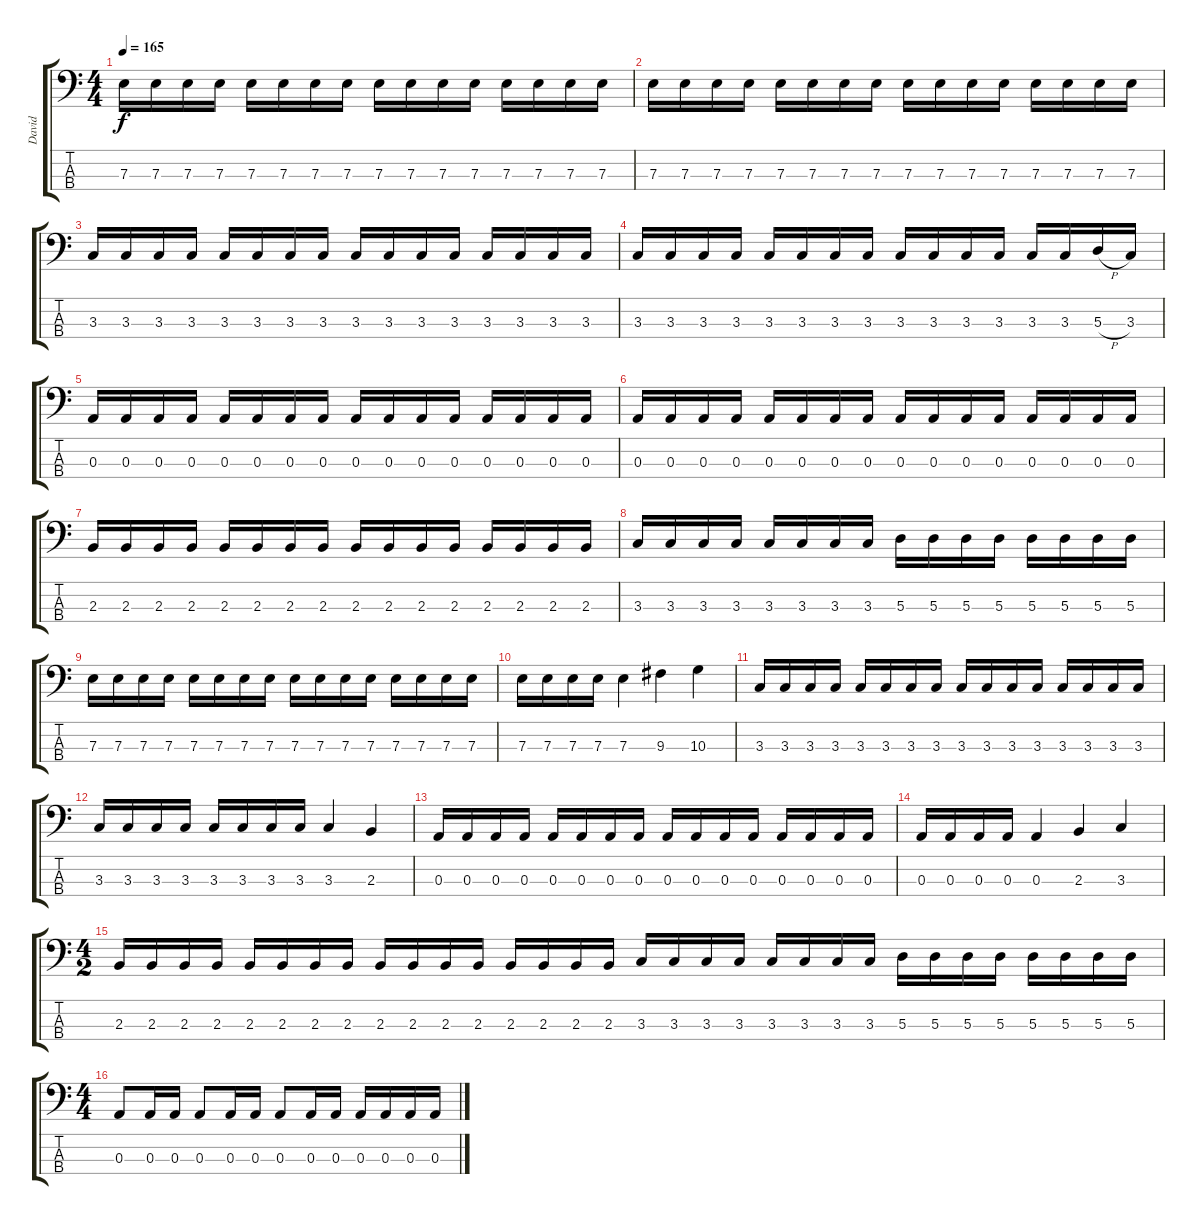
\track ("David" "David") {instrument electricbassfinger}
\staff {score tabs}
\tuning (G2 D2 A1 E1) {hide}
\ts (4 4)
\tempo 165
\clef f4
\ks c
7.3.16{dy f} 7.3.16 7.3.16 7.3.16 7.3.16 7.3.16 7.3.16 7.3.16 7.3.16 7.3.16 7.3.16 7.3.16 7.3.16 7.3.16 7.3.16 7.3.16 |
7.3.16 7.3.16 7.3.16 7.3.16 7.3.16 7.3.16 7.3.16 7.3.16 7.3.16 7.3.16 7.3.16 7.3.16 7.3.16 7.3.16 7.3.16 7.3.16 |
3.3.16 3.3.16 3.3.16 3.3.16 3.3.16 3.3.16 3.3.16 3.3.16 3.3.16 3.3.16 3.3.16 3.3.16 3.3.16 3.3.16 3.3.16 3.3.16 |
3.3.16 3.3.16 3.3.16 3.3.16 3.3.16 3.3.16 3.3.16 3.3.16 3.3.16 3.3.16 3.3.16 3.3.16 3.3.16 3.3.16 5.3{h}.16 3.3.16 |
0.3.16 0.3.16 0.3.16 0.3.16 0.3.16 0.3.16 0.3.16 0.3.16 0.3.16 0.3.16 0.3.16 0.3.16 0.3.16 0.3.16 0.3.16 0.3.16 |
0.3.16 0.3.16 0.3.16 0.3.16 0.3.16 0.3.16 0.3.16 0.3.16 0.3.16 0.3.16 0.3.16 0.3.16 0.3.16 0.3.16 0.3.16 0.3.16 |
2.3.16 2.3.16 2.3.16 2.3.16 2.3.16 2.3.16 2.3.16 2.3.16 2.3.16 2.3.16 2.3.16 2.3.16 2.3.16 2.3.16 2.3.16 2.3.16 |
3.3.16 3.3.16 3.3.16 3.3.16 3.3.16 3.3.16 3.3.16 3.3.16 5.3.16 5.3.16 5.3.16 5.3.16 5.3.16 5.3.16 5.3.16 5.3.16 |
7.3.16 7.3.16 7.3.16 7.3.16 7.3.16 7.3.16 7.3.16 7.3.16 7.3.16 7.3.16 7.3.16 7.3.16 7.3.16 7.3.16 7.3.16 7.3.16 |
7.3.16 7.3.16 7.3.16 7.3.16 7.3.4 9.3.4 10.3.4 |
3.3.16 3.3.16 3.3.16 3.3.16 3.3.16 3.3.16 3.3.16 3.3.16 3.3.16 3.3.16 3.3.16 3.3.16 3.3.16 3.3.16 3.3.16 3.3.16 |
3.3.16 3.3.16 3.3.16 3.3.16 3.3.16 3.3.16 3.3.16 3.3.16 3.3.4 2.3.4 |
0.3.16 0.3.16 0.3.16 0.3.16 0.3.16 0.3.16 0.3.16 0.3.16 0.3.16 0.3.16 0.3.16 0.3.16 0.3.16 0.3.16 0.3.16 0.3.16 |
0.3.16 0.3.16 0.3.16 0.3.16 0.3.4 2.3.4 3.3.4 |
\ts (4 2)
2.3.16 2.3.16 2.3.16 2.3.16 2.3.16 2.3.16 2.3.16 2.3.16 2.3.16 2.3.16 2.3.16 2.3.16 2.3.16 2.3.16 2.3.16 2.3.16 3.3.16 3.3.16 3.3.16 3.3.16 3.3.16 3.3.16 3.3.16 3.3.16 5.3.16 5.3.16 5.3.16 5.3.16 5.3.16 5.3.16 5.3.16 5.3.16 |
\ts (4 4)
0.3.8 0.3.16 0.3.16 0.3.8 0.3.16 0.3.16 0.3.8 0.3.16 0.3.16 0.3.16 0.3.16 0.3.16 0.3.16
